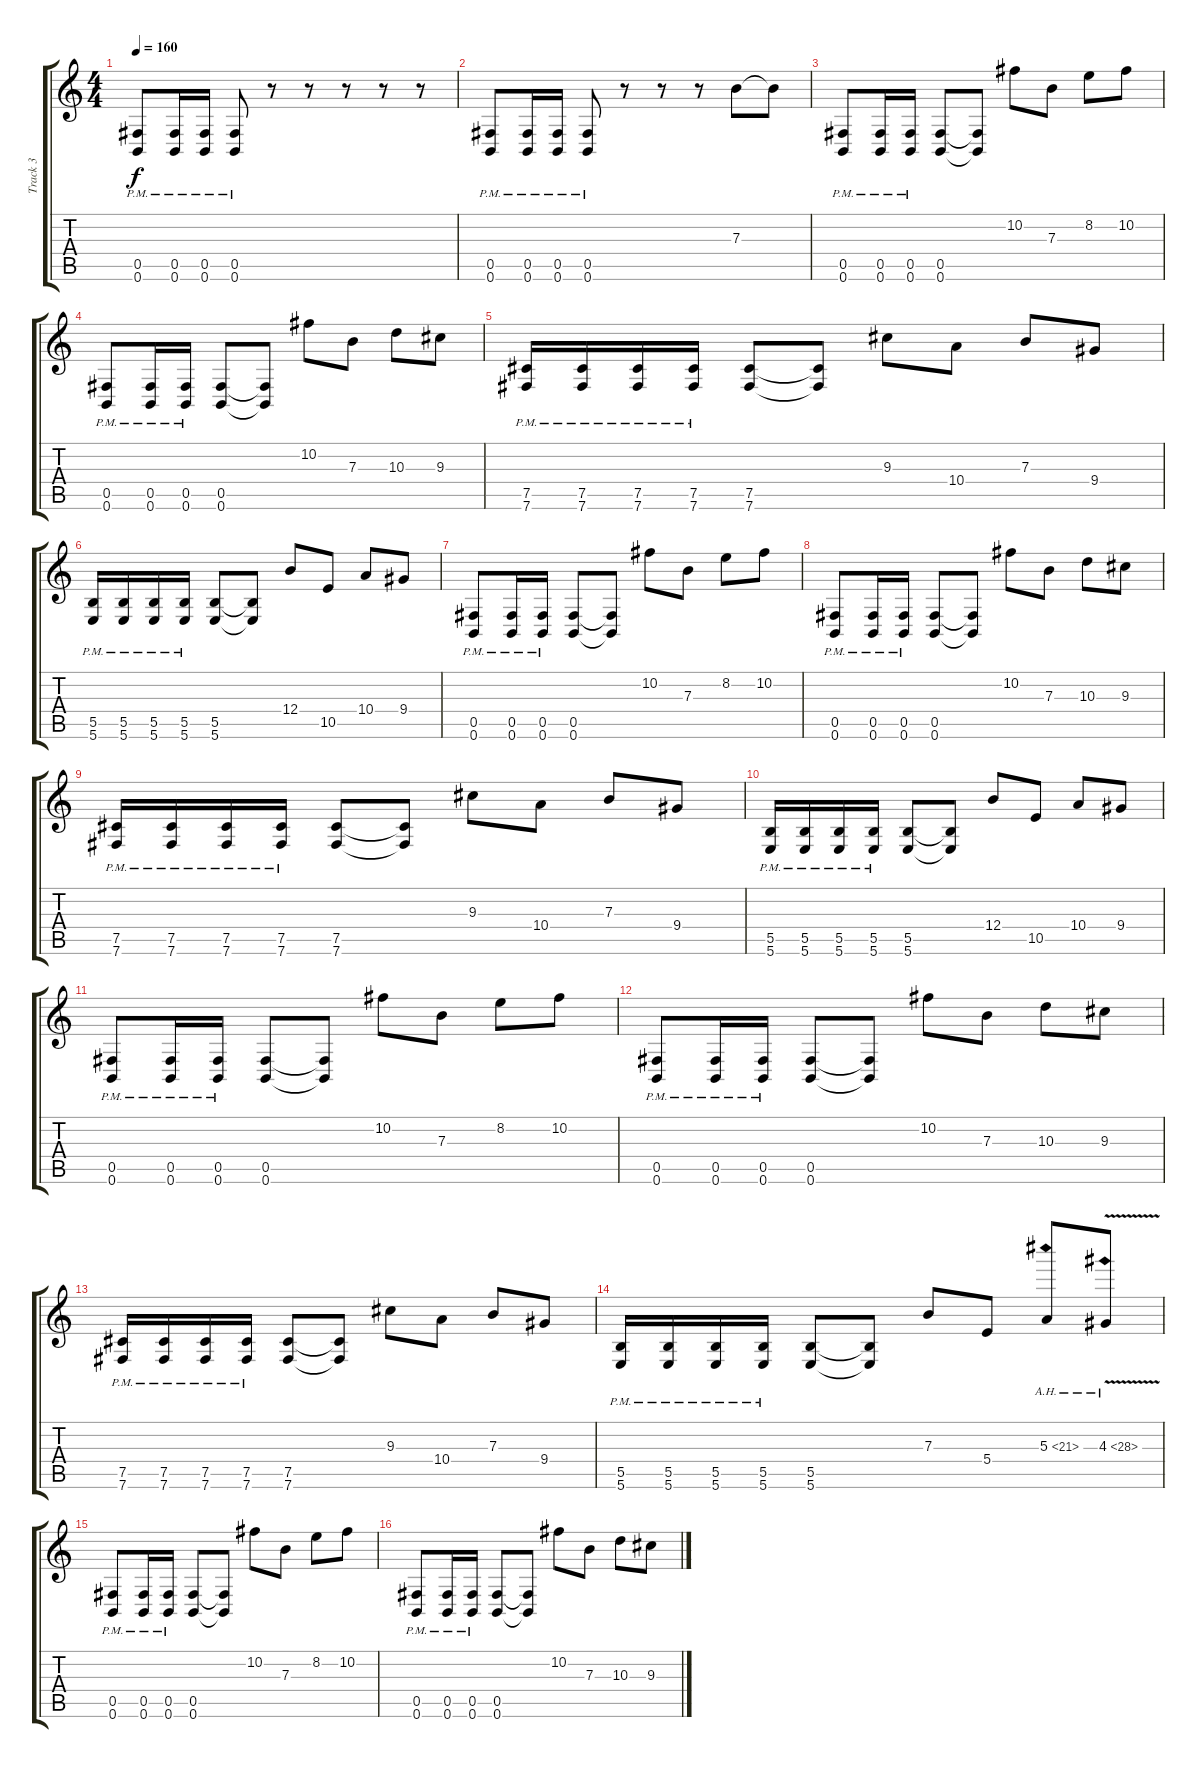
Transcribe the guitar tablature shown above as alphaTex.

\track ("Track 3" "Track 3") {instrument distortionguitar}
\staff {score tabs}
\tuning (Db4 Ab3 E3 B2 Gb2 B1) {hide}
\ts (4 4)
\tempo 160
\clef g2
\ks c
(0.5{pm} 0.6{pm}).8{dy f} (0.5{pm} 0.6{pm}).16 (0.5{pm} 0.6{pm}).16 (0.5{pm} 0.6{pm}).8 r.8 r.8 r.8 r.8 r.8 |
(0.5{pm} 0.6{pm}).8 (0.5{pm} 0.6{pm}).16 (0.5{pm} 0.6{pm}).16 (0.5{pm} 0.6{pm}).8 r.8 r.8 r.8 7.3.8 7.3{t}.8 |
(0.5{pm} 0.6{pm}).8 (0.5{pm} 0.6{pm}).16 (0.5{pm} 0.6{pm}).16 (0.5 0.6).8 (0.5{t} 0.6{t}).8 10.2.8 7.3.8 8.2.8 10.2.8 |
(0.5{pm} 0.6{pm}).8 (0.5{pm} 0.6{pm}).16 (0.5{pm} 0.6{pm}).16 (0.5 0.6).8 (0.5{t} 0.6{t}).8 10.2.8 7.3.8 10.3.8 9.3.8 |
(7.5{pm} 7.6{pm}).16 (7.5{pm} 7.6{pm}).16 (7.5{pm} 7.6{pm}).16 (7.5{pm} 7.6{pm}).16 (7.5 7.6).8 (7.5{t} 7.6{t}).8 9.3.8 10.4.8 7.3.8 9.4.8 |
(5.5{pm} 5.6{pm}).16 (5.5{pm} 5.6{pm}).16 (5.5{pm} 5.6{pm}).16 (5.5{pm} 5.6{pm}).16 (5.5 5.6).8 (5.5{t} 5.6{t}).8 12.4.8 10.5.8 10.4.8 9.4.8 |
(0.5{pm} 0.6{pm}).8 (0.5{pm} 0.6{pm}).16 (0.5{pm} 0.6{pm}).16 (0.5 0.6).8 (0.5{t} 0.6{t}).8 10.2.8 7.3.8 8.2.8 10.2.8 |
(0.5{pm} 0.6{pm}).8 (0.5{pm} 0.6{pm}).16 (0.5{pm} 0.6{pm}).16 (0.5 0.6).8 (0.5{t} 0.6{t}).8 10.2.8 7.3.8 10.3.8 9.3.8 |
(7.5{pm} 7.6{pm}).16 (7.5{pm} 7.6{pm}).16 (7.5{pm} 7.6{pm}).16 (7.5{pm} 7.6{pm}).16 (7.5 7.6).8 (7.5{t} 7.6{t}).8 9.3.8 10.4.8 7.3.8 9.4.8 |
(5.5{pm} 5.6{pm}).16 (5.5{pm} 5.6{pm}).16 (5.5{pm} 5.6{pm}).16 (5.5{pm} 5.6{pm}).16 (5.5 5.6).8 (5.5{t} 5.6{t}).8 12.4.8 10.5.8 10.4.8 9.4.8 |
(0.5{pm} 0.6{pm}).8 (0.5{pm} 0.6{pm}).16 (0.5{pm} 0.6{pm}).16 (0.5 0.6).8 (0.5{t} 0.6{t}).8 10.2.8 7.3.8 8.2.8 10.2.8 |
(0.5{pm} 0.6{pm}).8 (0.5{pm} 0.6{pm}).16 (0.5{pm} 0.6{pm}).16 (0.5 0.6).8 (0.5{t} 0.6{t}).8 10.2.8 7.3.8 10.3.8 9.3.8 |
(7.5{pm} 7.6{pm}).16 (7.5{pm} 7.6{pm}).16 (7.5{pm} 7.6{pm}).16 (7.5{pm} 7.6{pm}).16 (7.5 7.6).8 (7.5{t} 7.6{t}).8 9.3.8 10.4.8 7.3.8 9.4.8 |
(5.5{pm} 5.6{pm}).16 (5.5{pm} 5.6{pm}).16 (5.5{pm} 5.6{pm}).16 (5.5{pm} 5.6{pm}).16 (5.5 5.6).8 (5.5{t} 5.6{t}).8 7.3.8 5.4.8 5.3{ah 16}.8 4.3{ah 24 v}.8 |
(0.5{pm} 0.6{pm}).8 (0.5{pm} 0.6{pm}).16 (0.5{pm} 0.6{pm}).16 (0.5 0.6).8 (0.5{t} 0.6{t}).8 10.2.8 7.3.8 8.2.8 10.2.8 |
(0.5{pm} 0.6{pm}).8 (0.5{pm} 0.6{pm}).16 (0.5{pm} 0.6{pm}).16 (0.5 0.6).8 (0.5{t} 0.6{t}).8 10.2.8 7.3.8 10.3.8 9.3.8
